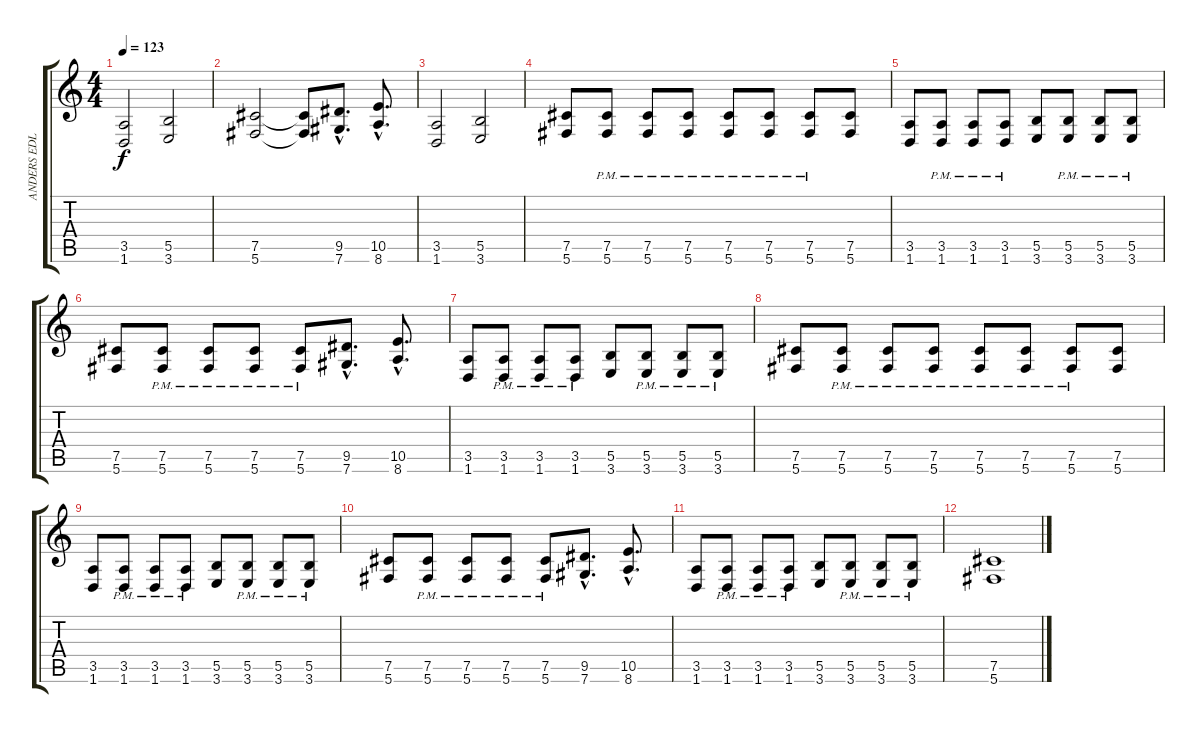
\track ("ANDERS EDLUND " "ANDERS EDL") {instrument distortionguitar}
\staff {score tabs}
\tuning (Db4 Ab3 E3 B2 Gb2 Db2) {hide}
\ts (4 4)
\tempo 123
\clef g2
\ks c
(3.5 1.6).2{dy f} (5.5 3.6).2 |
(7.5 5.6).2 (7.5{t} 5.6{t}).8 (9.5{hac} 7.6{hac}).8{d} (10.5{hac} 8.6{hac}).8{d} |
(3.5 1.6).2 (5.5 3.6).2 |
(7.5 5.6).8{volume 12 instrument distortionguitar} (7.5{pm} 5.6{pm}).8 (7.5{pm} 5.6{pm}).8 (7.5{pm} 5.6{pm}).8 (7.5{pm} 5.6{pm}).8 (7.5{pm} 5.6{pm}).8 (7.5{pm} 5.6{pm}).8 (7.5 5.6).8 |
(3.5 1.6).8 (3.5{pm} 1.6).8 (3.5{pm} 1.6{pm}).8 (3.5{pm} 1.6{pm}).8 (5.5 3.6).8 (5.5{pm} 3.6{pm}).8 (5.5{pm} 3.6{pm}).8 (5.5{pm} 3.6{pm}).8 |
(7.5 5.6).8 (7.5{pm} 5.6{pm}).8 (7.5{pm} 5.6{pm}).8 (7.5{pm} 5.6{pm}).8 (7.5{pm} 5.6{pm}).8 (9.5{hac} 7.6{hac}).8{d} (10.5{hac} 8.6{hac}).8{d} |
(3.5 1.6).8 (3.5{pm} 1.6{pm}).8 (3.5{pm} 1.6{pm}).8 (3.5{pm} 1.6{pm}).8 (5.5 3.6).8 (5.5{pm} 3.6{pm}).8 (5.5{pm} 3.6{pm}).8 (5.5{pm} 3.6{pm}).8 |
(7.5 5.6).8 (7.5{pm} 5.6{pm}).8 (7.5{pm} 5.6{pm}).8 (7.5{pm} 5.6{pm}).8 (7.5{pm} 5.6{pm}).8 (7.5{pm} 5.6{pm}).8 (7.5{pm} 5.6{pm}).8 (7.5 5.6).8 |
(3.5 1.6).8 (3.5{pm} 1.6).8 (3.5{pm} 1.6{pm}).8 (3.5{pm} 1.6{pm}).8 (5.5 3.6).8 (5.5{pm} 3.6{pm}).8 (5.5{pm} 3.6{pm}).8 (5.5{pm} 3.6{pm}).8 |
(7.5 5.6).8 (7.5{pm} 5.6{pm}).8 (7.5{pm} 5.6{pm}).8 (7.5{pm} 5.6{pm}).8 (7.5{pm} 5.6{pm}).8 (9.5{hac} 7.6{hac}).8{d} (10.5{hac} 8.6{hac}).8{d} |
(3.5 1.6).8 (3.5{pm} 1.6{pm}).8 (3.5{pm} 1.6{pm}).8 (3.5{pm} 1.6{pm}).8 (5.5 3.6).8 (5.5{pm} 3.6{pm}).8 (5.5{pm} 3.6{pm}).8 (5.5{pm} 3.6{pm}).8 |
(7.5 5.6).1
